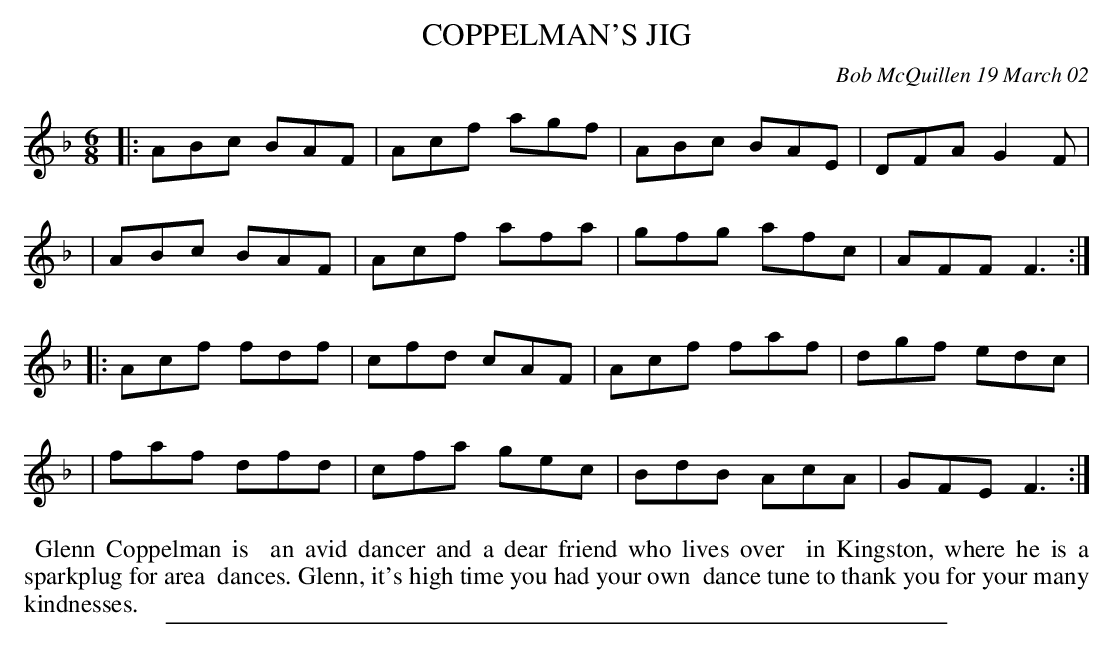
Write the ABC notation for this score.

X:1
T: COPPELMAN'S JIG
C: Bob McQuillen 19 March 02
M: 6/8
L: 1/8
K: F
|:ABc BAF | Acf agf | ABc BAE | DFA G2F |
| ABc BAF | Acf afa | gfg afc | AFF F3 :|
|:Acf fdf | cfd cAF | Acf faf | dgf edc |
| faf dfd | cfa gec | BdB AcA | GFE F3 :|
